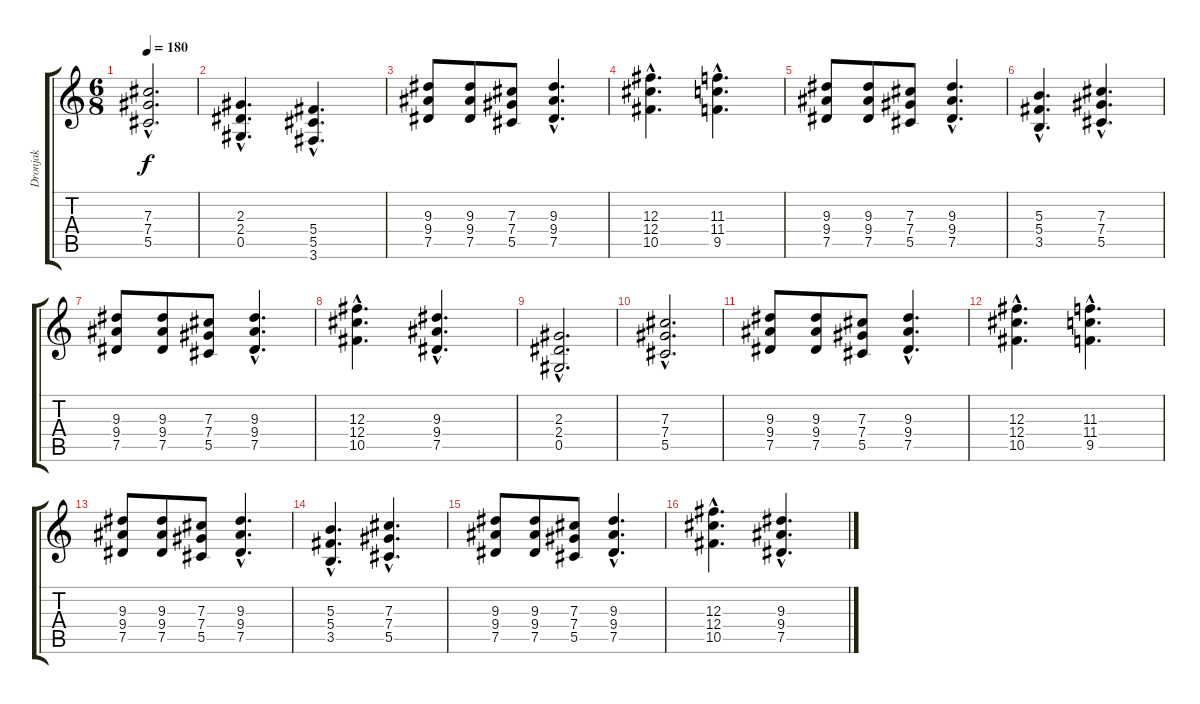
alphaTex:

\track ("Dronjak" "Dronjak") {instrument distortionguitar}
\staff {score tabs}
\tuning (Eb4 Bb3 Gb3 Db3 Ab2 Eb2) {hide}
\ts (6 8)
\tempo 180
\clef g2
\ks c
(7.3{hac} 7.4{hac} 5.5{hac}).2{d dy f} |
(2.3{hac} 2.4{hac} 0.5{hac}).4{d} (5.4{hac} 5.5{hac} 3.6{hac}).4{d} |
(9.3 9.4 7.5).8 (9.3 9.4 7.5).8 (7.3 7.4 5.5).8 (9.3{hac} 9.4{hac} 7.5{hac}).4{d} |
(12.3{hac} 12.4{hac} 10.5{hac}).4{d} (11.3{hac} 11.4{hac} 9.5{hac}).4{d} |
(9.3 9.4 7.5).8 (9.3 9.4 7.5).8 (7.3 7.4 5.5).8 (9.3{hac} 9.4{hac} 7.5{hac}).4{d} |
(5.3{hac} 5.4{hac} 3.5{hac}).4{d} (7.3{hac} 7.4{hac} 5.5{hac}).4{d} |
(9.3 9.4 7.5).8 (9.3 9.4 7.5).8 (7.3 7.4 5.5).8 (9.3{hac} 9.4{hac} 7.5{hac}).4{d} |
(12.3{hac} 12.4{hac} 10.5{hac}).4{d} (9.3{hac} 9.4{hac} 7.5{hac}).4{d} |
(2.3{hac} 2.4{hac} 0.5{hac}).2{d} |
(7.3{hac} 7.4{hac} 5.5{hac}).2{d} |
(9.3 9.4 7.5).8 (9.3 9.4 7.5).8 (7.3 7.4 5.5).8 (9.3{hac} 9.4{hac} 7.5{hac}).4{d} |
(12.3{hac} 12.4{hac} 10.5{hac}).4{d} (11.3{hac} 11.4{hac} 9.5{hac}).4{d} |
(9.3 9.4 7.5).8 (9.3 9.4 7.5).8 (7.3 7.4 5.5).8 (9.3{hac} 9.4{hac} 7.5{hac}).4{d} |
(5.3{hac} 5.4{hac} 3.5{hac}).4{d} (7.3{hac} 7.4{hac} 5.5{hac}).4{d} |
(9.3 9.4 7.5).8 (9.3 9.4 7.5).8 (7.3 7.4 5.5).8 (9.3{hac} 9.4{hac} 7.5{hac}).4{d} |
(12.3{hac} 12.4{hac} 10.5{hac}).4{d} (9.3{hac} 9.4{hac} 7.5{hac}).4{d}
